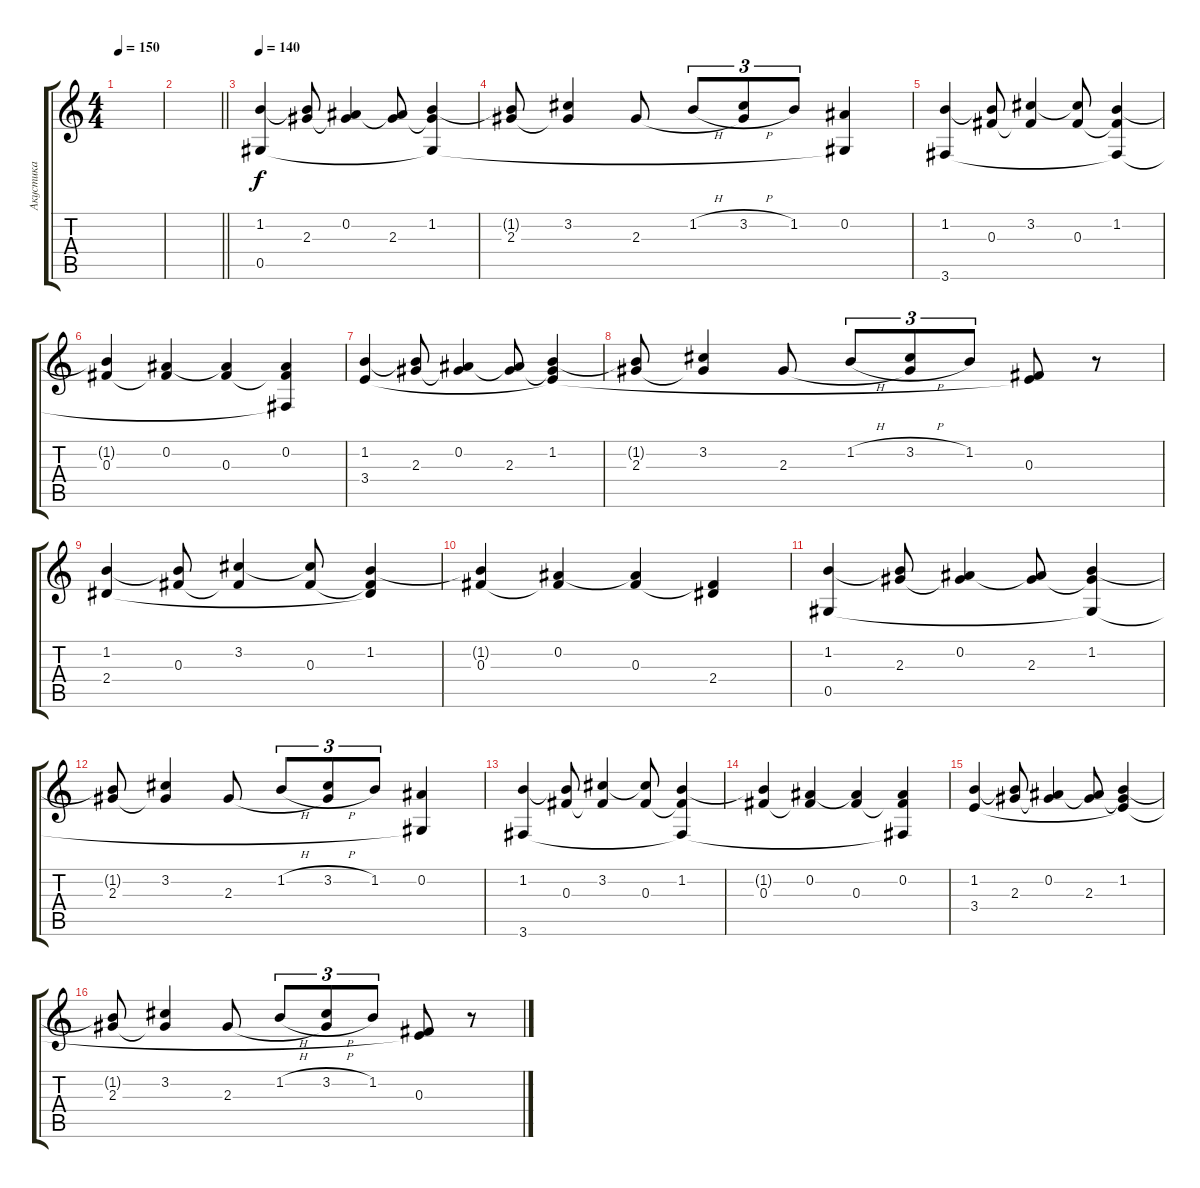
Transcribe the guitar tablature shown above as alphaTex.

\track ("Акустика" "Акустика") {instrument acousticguitarsteel}
\staff {score tabs}
\tuning (Eb4 Bb3 Gb3 Db3 Ab2 Eb2) {hide}
\ts (4 4)
\tempo 150
\clef g2
\ks c
|
\barLineRight lightlight
|
\tempo 140
(1.2 0.5).4 (1.2{t} 2.3).8 (0.2 2.3{t}).4 (0.2{t} 2.3).8 (1.2 2.3{t} 0.5{t}).4 |
(1.2{t} 2.3).8 (3.2 2.3{t}).4 2.3.8 1.2{h}.8{tu (3 2)} (3.2{h} 2.3{t}).8{tu (3 2)} 1.2.8{tu (3 2)} (0.2 0.5{t}).4 |
(1.2 3.6).4 (1.2{t} 0.3).8 (3.2 0.3{t}).4 (3.2{t} 0.3).8 (1.2 0.3{t} 3.6{t}).4 |
(1.2{t} 0.3).4 (0.2 0.3{t}).4 (0.2{t} 0.3).4 (0.2 0.3{t} 3.6{t}).4 |
(1.2 3.4).4 (1.2{t} 2.3).8 (0.2 2.3{t}).4 (0.2{t} 2.3).8 (1.2 2.3{t} 3.4{t}).4 |
(1.2{t} 2.3).8 (3.2 2.3{t}).4 2.3.8 1.2{h}.8{tu (3 2)} (3.2{h} 2.3{t}).8{tu (3 2)} 1.2.8{tu (3 2)} (0.3 3.4{t}).8 r.8 |
(1.2 2.4).4 (1.2{t} 0.3).8 (3.2 0.3{t}).4 (3.2{t} 0.3).8 (1.2 0.3{t} 2.4{t}).4 |
(1.2{t} 0.3).4 (0.2 0.3{t}).4 (0.2{t} 0.3).4 (0.3{t} 2.4).4 |
(1.2 0.5).4 (1.2{t} 2.3).8 (0.2 2.3{t}).4 (0.2{t} 2.3).8 (1.2 2.3{t} 0.5{t}).4 |
(1.2{t} 2.3).8 (3.2 2.3{t}).4 2.3.8 1.2{h}.8{tu (3 2)} (3.2{h} 2.3{t}).8{tu (3 2)} 1.2.8{tu (3 2)} (0.2 0.5{t}).4 |
(1.2 3.6).4 (1.2{t} 0.3).8 (3.2 0.3{t}).4 (3.2{t} 0.3).8 (1.2 0.3{t} 3.6{t}).4 |
(1.2{t} 0.3).4 (0.2 0.3{t}).4 (0.2{t} 0.3).4 (0.2 0.3{t} 3.6{t}).4 |
(1.2 3.4).4 (1.2{t} 2.3).8 (0.2 2.3{t}).4 (0.2{t} 2.3).8 (1.2 2.3{t} 3.4{t}).4 |
(1.2{t} 2.3).8 (3.2 2.3{t}).4 2.3.8 1.2{h}.8{tu (3 2)} (3.2{h} 2.3{t}).8{tu (3 2)} 1.2.8{tu (3 2)} (0.3 3.4{t}).8 r.8
